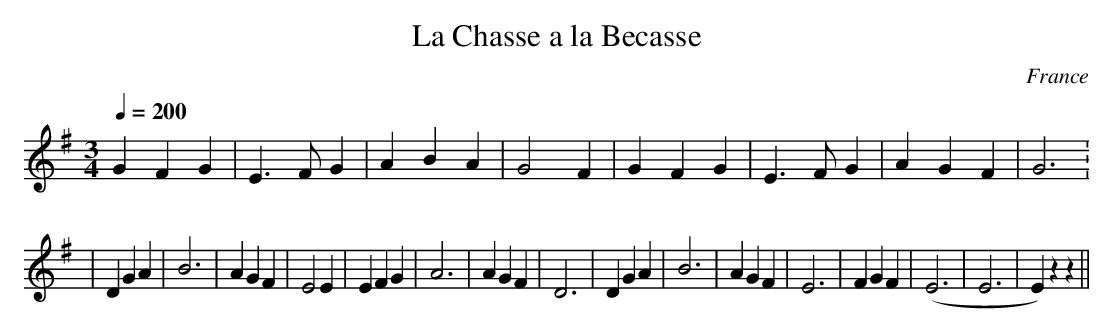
X:1
T:La Chasse a la Becasse
L:1/4
M:3/4
O:France
Q:200
K:G major
GFG|E>FG|ABA|G2F|GFG|E>FG|AGF|G3:
|DGA|B3|AGF|E2E|EFG|A3|AGF|D3|DGA|B3|AGF|E3|FGF|(E3|E3|E)zz||
